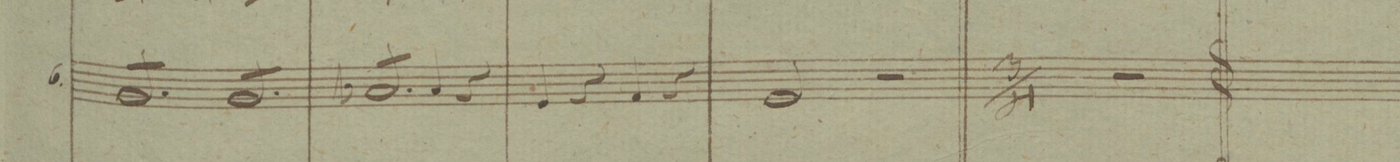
**kern	**dynam
*I"P6	*
*clefG2	*
*k[b-]	*
*met(c)	*
*M4/4	*
12g/L	.
12g/	.
12g/	.
12g/	.
12g/	.
12g/J	.
12g/L	.
12g/	.
12g/	.
12g/	.
12g/	.
12g/J	.
=23	=23
12a-X/L	.
12a-/	.
12a-/	.
12a-/	.
12a-/	.
12a-/J	.
4a-/	.
4r	.
=24	=24
4e/	.
4r	.
4f/	.
4r	.
=25	=25
2e/	.
2r	.
==	==
*-	*-
